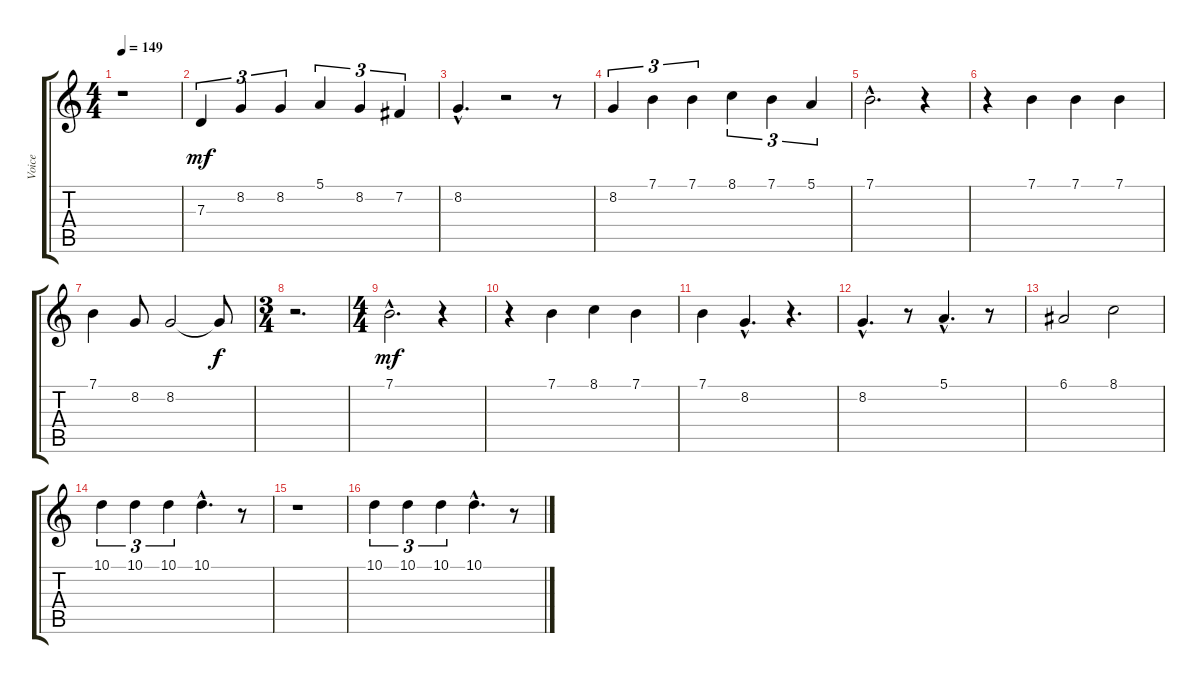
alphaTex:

\track ("Voice" "Voice") {instrument lead6voice}
\staff {score tabs}
\tuning (E4 B3 G3 D3 A2 E2) {hide}
\ts (4 4)
\tempo 149
\clef g2
\ks c
r.1{dy mf} |
7.3.4{tu (3 2)} 8.2.4{tu (3 2)} 8.2.4{tu (3 2)} 5.1.4{tu (3 2)} 8.2.4{tu (3 2)} 7.2.4{tu (3 2)} |
8.2{hac}.4{d} r.2 r.8 |
8.2.4{tu (3 2)} 7.1.4{tu (3 2)} 7.1.4{tu (3 2)} 8.1.4{tu (3 2)} 7.1.4{tu (3 2)} 5.1.4{tu (3 2)} |
7.1{hac}.2{d} r.4 |
r.4 7.1.4 7.1.4 7.1.4 |
7.1.4 8.2.8 8.2.2 8.2{t}.8{dy f} |
\ts (3 4)
r.2{d} |
\ts (4 4)
7.1{hac}.2{d dy mf} r.4 |
r.4 7.1.4 8.1.4 7.1.4 |
7.1.4 8.2{hac}.4{d} r.4{d} |
8.2{hac}.4{d} r.8 5.1{hac}.4{d} r.8 |
6.1.2 8.1.2 |
10.1.4{tu (3 2)} 10.1.4{tu (3 2)} 10.1.4{tu (3 2)} 10.1{hac}.4{d} r.8 |
r.1 |
10.1.4{tu (3 2)} 10.1.4{tu (3 2)} 10.1.4{tu (3 2)} 10.1{hac}.4{d} r.8
